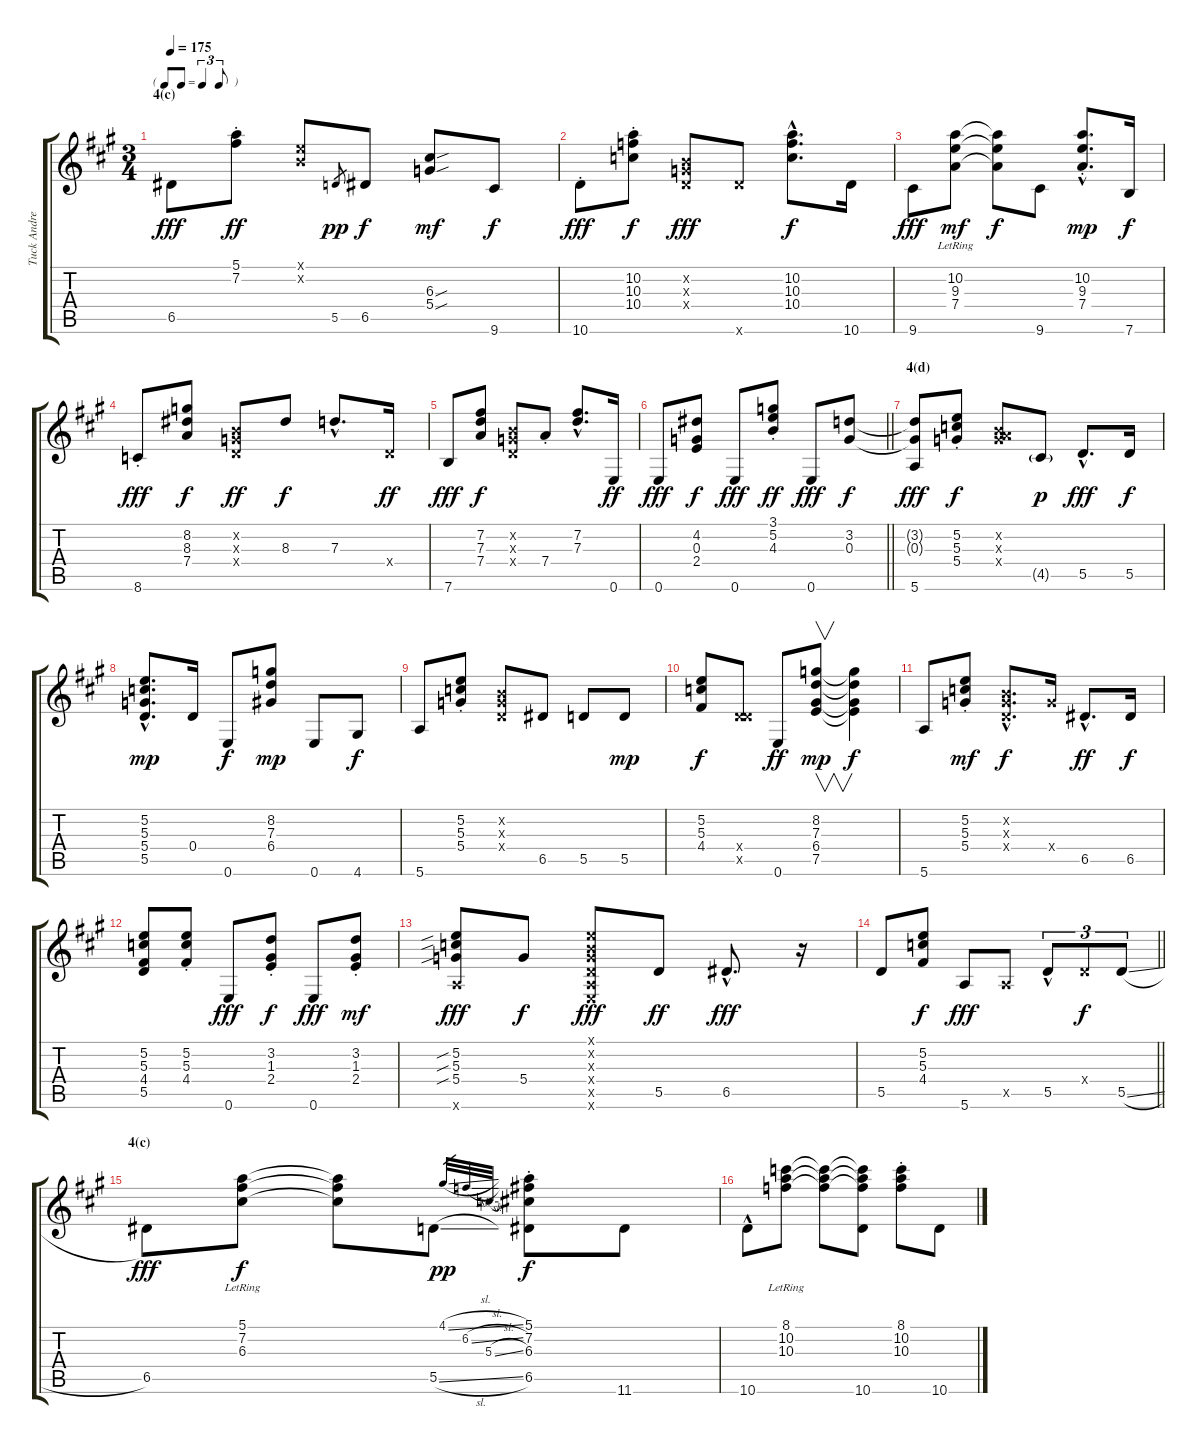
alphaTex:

\track ("Tuck Andress" "Tuck Andre") {instrument electricguitarjazz}
\staff {score tabs}
\tuning (E4 B3 G3 D3 A2 E2) {hide}
\ts (3 4)
\tf triplet8th
\section ("" "4(c)")
\tempo 175
\clef g2
\ks a
6.5.8{dy fff} (5.1{st} 7.2{st}).8{dy ff} (0.1{x} 0.2{x}).8 5.5.8{gr dy pp} 6.5.8{dy f} (6.3{sou} 5.4{sou}).8{dy mf} 9.6.8{dy f} |
10.6{st}.8{dy fff} (10.2{st} 10.3{st} 10.4{st}).8{dy f} (0.2{x} 0.3{x} 0.4{x}).8{dy fff} 10.6{x}.8 (10.2{hac} 10.3{hac} 10.4{hac}).8{d dy f} 10.6.16 |
9.6.8{dy fff} (10.2{lr} 9.3{lr} 7.4).8{dy mf} (10.2{t} 9.3{t} 7.4{t}).8{dy f} 9.6.8 (10.2{hac st} 9.3{hac st} 7.4{hac st}).8{d dy mp} 7.6.16{dy f} |
8.6{st}.8{dy fff} (8.2 8.3 7.4).8{dy f} (0.2{x} 0.3{x} 0.4{x}).8{dy ff} 8.3.8{dy f} 7.3{hac}.8{d} 0.4{x}.16{dy ff} |
7.6.8{dy fff} (7.2 7.3 7.4).8{dy f} (0.2{x} 0.3{x} 0.4{x}).8 7.4{st}.8 (7.2{hac} 7.3{hac}).8{d} 0.6.16{dy ff} |
\barLineRight lightlight
0.6.8{dy fff} (4.2 0.3 2.4).8{dy f} 0.6.8{dy fff} (3.1{st} 5.2{st} 4.3{st}).8{dy ff} 0.6.8{dy fff} (3.2 0.3).8{dy f} |
\section ("" "4(d)")
(3.2{t} 0.3{t} 5.6).8{dy fff} (5.2{st} 5.3{st} 5.4{st}).8{dy f} (0.2{x} 0.3{x} 7.4{x}).8 4.5{g}.8{dy p} 5.5{hac}.8{d dy fff} 5.5.16{dy f} |
(5.2{hac} 5.3{hac} 5.4{hac} 5.5{hac}).8{d dy mp} 0.4.16 0.6.8{dy f} (8.2 7.3 6.4).8{dy mp} 0.6.8 4.6.8{dy f} |
5.6.8 (5.2{st} 5.3{st} 5.4{st}).8 (0.2{x} 0.3{x} 0.4{x}).8 6.5.8 5.5.8 5.5.8{dy mp} |
(5.2 5.3 4.4).8{dy f} (0.4{x} 5.5{x}).8 0.6.8{dy ff} (8.2 7.3 6.4 7.5).8{v dy mp} (8.2{t} 7.3{t} 6.4{t} 7.5{t}).4{dy f} |
5.6.8 (5.2 5.3{st} 5.4{st}).8{dy mf} (0.2{hac x} 0.3{hac x} 0.4{hac x}).8{d dy f} 5.4{x}.16 6.5{hac}.8{d dy ff} 6.5.16{dy f} |
(5.2 5.3 4.4 5.5).8 (5.2{st} 5.3{st} 4.4{st}).8 0.6.8{dy fff} (3.2{st} 1.3{st} 2.4{st}).8{dy f} 0.6.8{dy fff} (3.2{st} 1.3{st} 2.4{st}).8{dy mf} |
(5.2{sib} 5.3{sib} 5.4{sib} 5.6{x}).8{dy fff} 5.4.8{dy f} (0.1{x} 0.2{x} 0.3{x} 0.4{x} 0.5{x} 0.6{x}).8{dy fff} 5.5.8{dy ff} 6.5{hac}.8{d dy fff} r.16 |
\barLineRight lightlight
5.5.8 (5.2 5.3 4.4).8{dy f} 5.6.8{dy fff} 0.5{x}.8 5.5{hac}.8{tu (3 2)} 0.4{x}.8{tu (3 2) dy f} 5.5{sl}.8{tu (3 2)} |
\section ("" "4(c)")
6.5.8{dy fff} (5.1{lr} 7.2{lr} 6.3{lr}).8{dy f} (5.1{t} 7.2{t} 6.3{t}).8 5.5{sl}.8 4.1{sl}.32{gr dy pp} 6.2{sl}.32{gr} 5.3{sl}.32{gr} (5.1{st} 7.2{st} 6.3{st} 6.5).8{dy f} 11.6.8 |
10.6{hac}.8 (8.1{lr} 10.2{lr} 10.3{lr}).8 (8.1{t} 10.2{t} 10.3{t}).8 (8.1{t} 10.2{t} 10.3{t} 10.6).8 (8.1{st} 10.2{st} 10.3{st}).8 10.6.8
